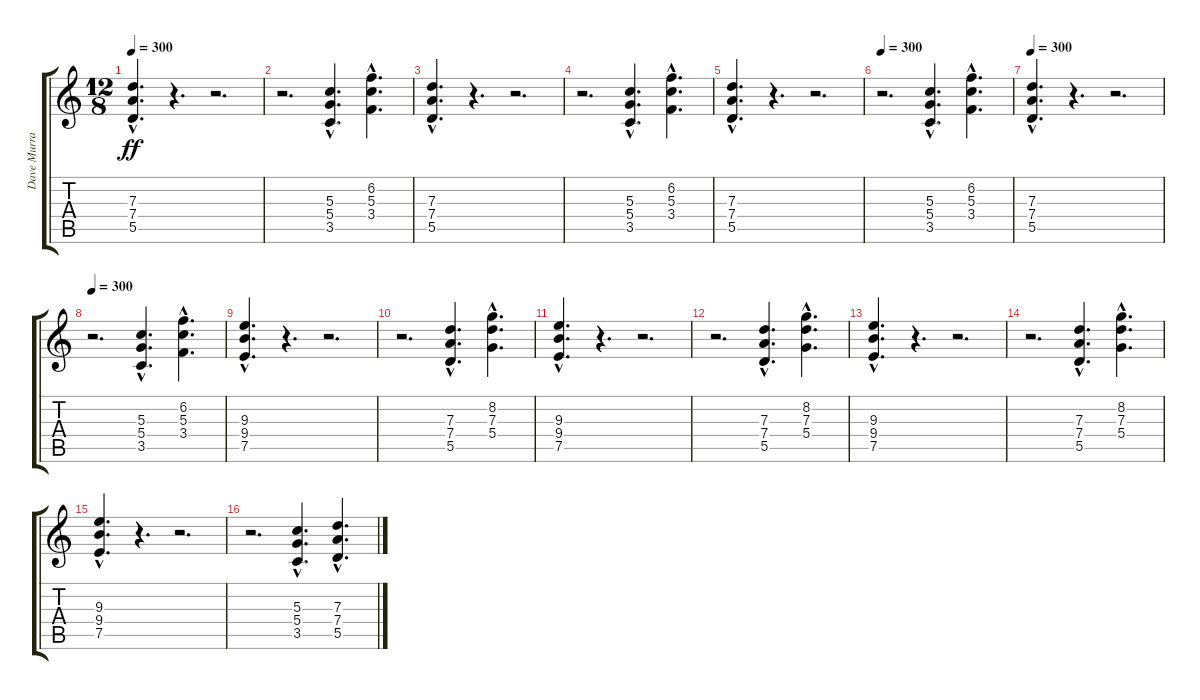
\track ("Dave Murray" "Dave Murra") {instrument overdrivenguitar}
\staff {score tabs}
\tuning (E4 B3 G3 D3 A2 E2) {hide}
\ts (12 8)
\tempo 300
\clef g2
\ks c
(7.3{hac} 7.4{hac} 5.5{hac}).4{d dy ff instrument overdrivenguitar} r.4{d} r.2{d} |
r.2{d} (5.3{hac} 5.4{hac} 3.5{hac}).4{d} (6.2{hac} 5.3{hac} 3.4{hac}).4{d} |
(7.3{hac} 7.4{hac} 5.5{hac}).4{d} r.4{d} r.2{d} |
r.2{d} (5.3{hac} 5.4{hac} 3.5{hac}).4{d} (6.2{hac} 5.3{hac} 3.4{hac}).4{d} |
(7.3{hac} 7.4{hac} 5.5{hac}).4{d} r.4{d} r.2{d} |
\tempo 300
r.2{d} (5.3{hac} 5.4{hac} 3.5{hac}).4{d} (6.2{hac} 5.3{hac} 3.4{hac}).4{d} |
\tempo 300
(7.3{hac} 7.4{hac} 5.5{hac}).4{d} r.4{d} r.2{d} |
\tempo 300
r.2{d} (5.3{hac} 5.4{hac} 3.5{hac}).4{d} (6.2{hac} 5.3{hac} 3.4{hac}).4{d} |
(9.3{hac} 9.4{hac} 7.5{hac}).4{d} r.4{d} r.2{d} |
r.2{d} (7.3{hac} 7.4{hac} 5.5{hac}).4{d} (8.2{hac} 7.3{hac} 5.4{hac}).4{d} |
(9.3{hac} 9.4{hac} 7.5{hac}).4{d} r.4{d} r.2{d} |
r.2{d} (7.3{hac} 7.4{hac} 5.5{hac}).4{d} (8.2{hac} 7.3{hac} 5.4{hac}).4{d} |
(9.3{hac} 9.4{hac} 7.5{hac}).4{d} r.4{d} r.2{d} |
r.2{d} (7.3{hac} 7.4{hac} 5.5{hac}).4{d} (8.2{hac} 7.3{hac} 5.4{hac}).4{d} |
(9.3{hac} 9.4{hac} 7.5{hac}).4{d} r.4{d} r.2{d} |
r.2{d} (5.3{hac} 5.4{hac} 3.5{hac}).4{d} (7.3{hac} 7.4{hac} 5.5{hac}).4{d}
